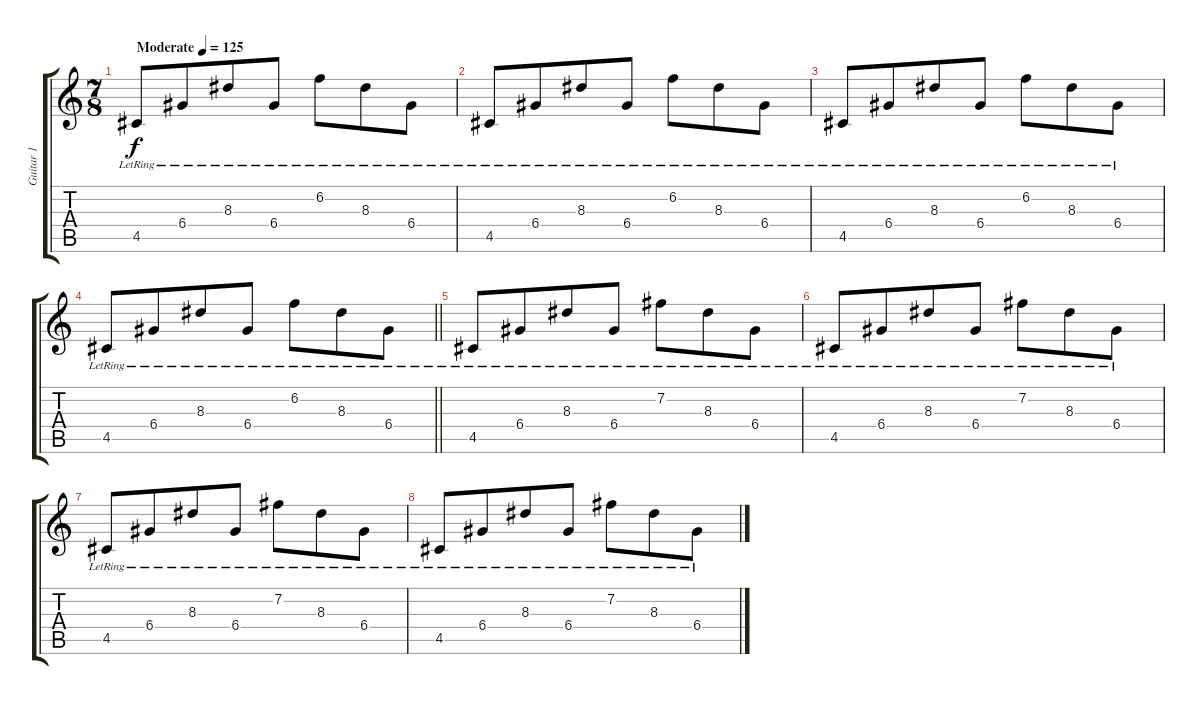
\track ("Guitar 1" "Guitar 1") {instrument electricguitarjazz}
\staff {score tabs}
\tuning (E4 B3 G3 D3 A2 D2) {hide}
\ts (7 8)
\tempo (125 "Moderate")
\clef g2
\ks c
4.5{lr}.8{dy f instrument electricguitarjazz} 6.4{lr}.8 8.3{lr}.8 6.4{lr}.8 6.2{lr}.8 8.3{lr}.8 6.4{lr}.8 |
4.5{lr}.8 6.4{lr}.8 8.3{lr}.8 6.4{lr}.8 6.2{lr}.8 8.3{lr}.8 6.4{lr}.8 |
4.5{lr}.8 6.4{lr}.8 8.3{lr}.8 6.4{lr}.8 6.2{lr}.8 8.3{lr}.8 6.4{lr}.8 |
\barLineRight lightlight
4.5{lr}.8 6.4{lr}.8 8.3{lr}.8 6.4{lr}.8 6.2{lr}.8 8.3{lr}.8 6.4{lr}.8 |
4.5{lr}.8 6.4{lr}.8 8.3{lr}.8 6.4{lr}.8 7.2{lr}.8 8.3{lr}.8 6.4{lr}.8 |
4.5{lr}.8 6.4{lr}.8 8.3{lr}.8 6.4{lr}.8 7.2{lr}.8 8.3{lr}.8 6.4{lr}.8 |
4.5{lr}.8 6.4{lr}.8 8.3{lr}.8 6.4{lr}.8 7.2{lr}.8 8.3{lr}.8 6.4{lr}.8 |
4.5{lr}.8 6.4{lr}.8 8.3{lr}.8 6.4{lr}.8 7.2{lr}.8 8.3{lr}.8 6.4{lr}.8
